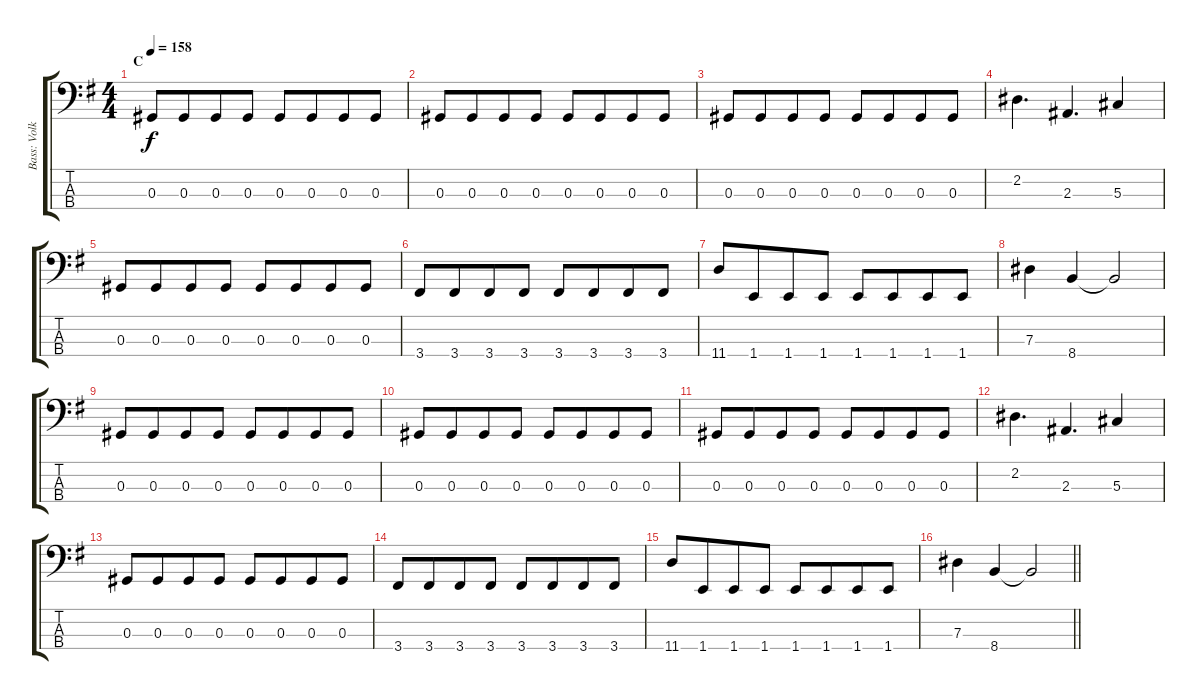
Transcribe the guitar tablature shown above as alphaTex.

\track ("Bass: Volker" "Bass: Volk") {instrument electricbassfinger}
\staff {score tabs}
\tuning (Gb2 Db2 Ab1 Eb1) {hide}
\ts (4 4)
\section ("" "C")
\tempo 158
\clef f4
\ks g
0.3.8{dy f} 0.3.8{beam merge} 0.3.8 0.3.8 0.3.8 0.3.8{beam merge} 0.3.8 0.3.8 |
0.3.8 0.3.8{beam merge} 0.3.8 0.3.8 0.3.8 0.3.8{beam merge} 0.3.8 0.3.8 |
0.3.8 0.3.8{beam merge} 0.3.8 0.3.8 0.3.8 0.3.8{beam merge} 0.3.8 0.3.8 |
2.2.4{d} 2.3.4{d} 5.3.4 |
0.3.8 0.3.8{beam merge} 0.3.8 0.3.8 0.3.8 0.3.8{beam merge} 0.3.8 0.3.8 |
3.4.8 3.4.8{beam merge} 3.4.8 3.4.8 3.4.8 3.4.8{beam merge} 3.4.8 3.4.8 |
11.4.8 1.4.8{beam merge} 1.4.8 1.4.8 1.4.8 1.4.8{beam merge} 1.4.8 1.4.8 |
7.3.4 8.4.4 8.4{t}.2 |
0.3.8 0.3.8{beam merge} 0.3.8 0.3.8 0.3.8 0.3.8{beam merge} 0.3.8 0.3.8 |
0.3.8 0.3.8{beam merge} 0.3.8 0.3.8 0.3.8 0.3.8{beam merge} 0.3.8 0.3.8 |
0.3.8 0.3.8{beam merge} 0.3.8 0.3.8 0.3.8 0.3.8{beam merge} 0.3.8 0.3.8 |
2.2.4{d} 2.3.4{d} 5.3.4 |
0.3.8 0.3.8{beam merge} 0.3.8 0.3.8 0.3.8 0.3.8{beam merge} 0.3.8 0.3.8 |
3.4.8 3.4.8{beam merge} 3.4.8 3.4.8 3.4.8 3.4.8{beam merge} 3.4.8 3.4.8 |
11.4.8 1.4.8{beam merge} 1.4.8 1.4.8 1.4.8 1.4.8{beam merge} 1.4.8 1.4.8 |
\barLineRight lightlight
7.3.4 8.4.4 8.4{t}.2
